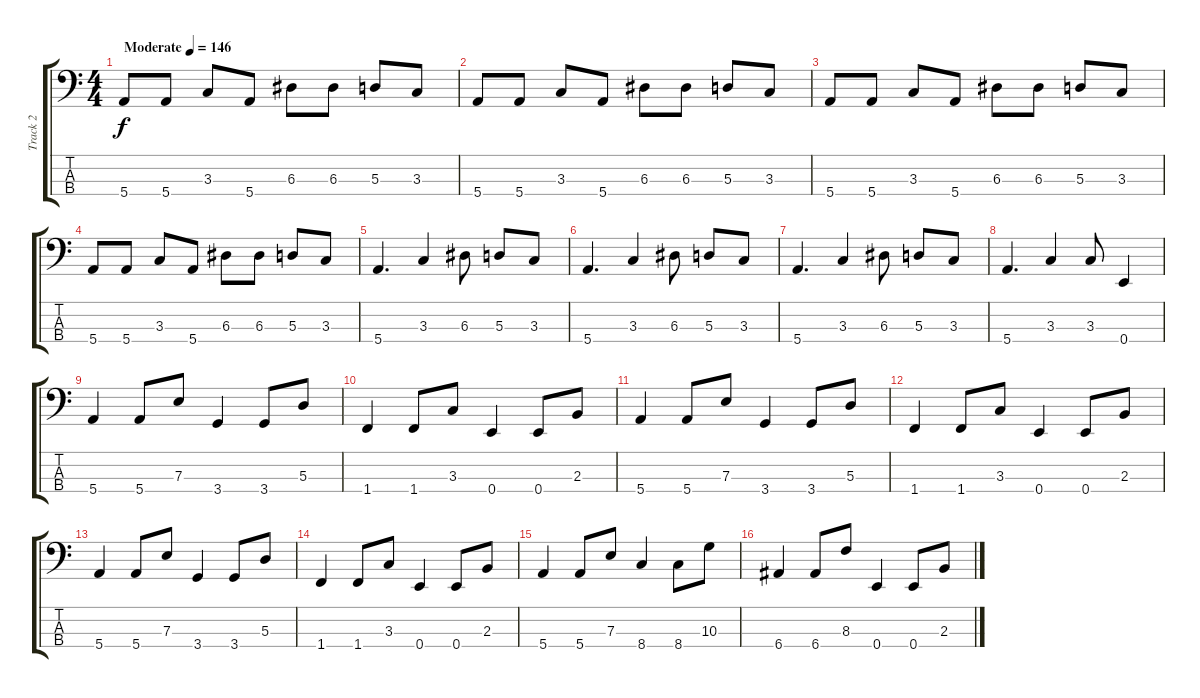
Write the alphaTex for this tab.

\track ("Track 2" "Track 2") {instrument electricbassfinger}
\staff {score tabs}
\tuning (G2 D2 A1 E1) {hide}
\ts (4 4)
\tempo (146 "Moderate")
\clef f4
\ks c
5.4.8{dy f instrument electricbassfinger} 5.4.8 3.3.8 5.4.8 6.3.8 6.3.8 5.3.8 3.3.8 |
5.4.8 5.4.8 3.3.8 5.4.8 6.3.8 6.3.8 5.3.8 3.3.8 |
5.4.8 5.4.8 3.3.8 5.4.8 6.3.8 6.3.8 5.3.8 3.3.8 |
5.4.8 5.4.8 3.3.8 5.4.8 6.3.8 6.3.8 5.3.8 3.3.8 |
5.4.4{d} 3.3.4 6.3.8 5.3.8 3.3.8 |
5.4.4{d} 3.3.4 6.3.8 5.3.8 3.3.8 |
5.4.4{d} 3.3.4 6.3.8 5.3.8 3.3.8 |
5.4.4{d} 3.3.4 3.3.8 0.4.4 |
5.4.4 5.4.8 7.3.8 3.4.4 3.4.8 5.3.8 |
1.4.4 1.4.8 3.3.8 0.4.4 0.4.8 2.3.8 |
5.4.4 5.4.8 7.3.8 3.4.4 3.4.8 5.3.8 |
1.4.4 1.4.8 3.3.8 0.4.4 0.4.8 2.3.8 |
5.4.4 5.4.8 7.3.8 3.4.4 3.4.8 5.3.8 |
1.4.4 1.4.8 3.3.8 0.4.4 0.4.8 2.3.8 |
5.4.4 5.4.8 7.3.8 8.4.4 8.4.8 10.3.8 |
6.4.4 6.4.8 8.3.8 0.4.4 0.4.8 2.3.8
